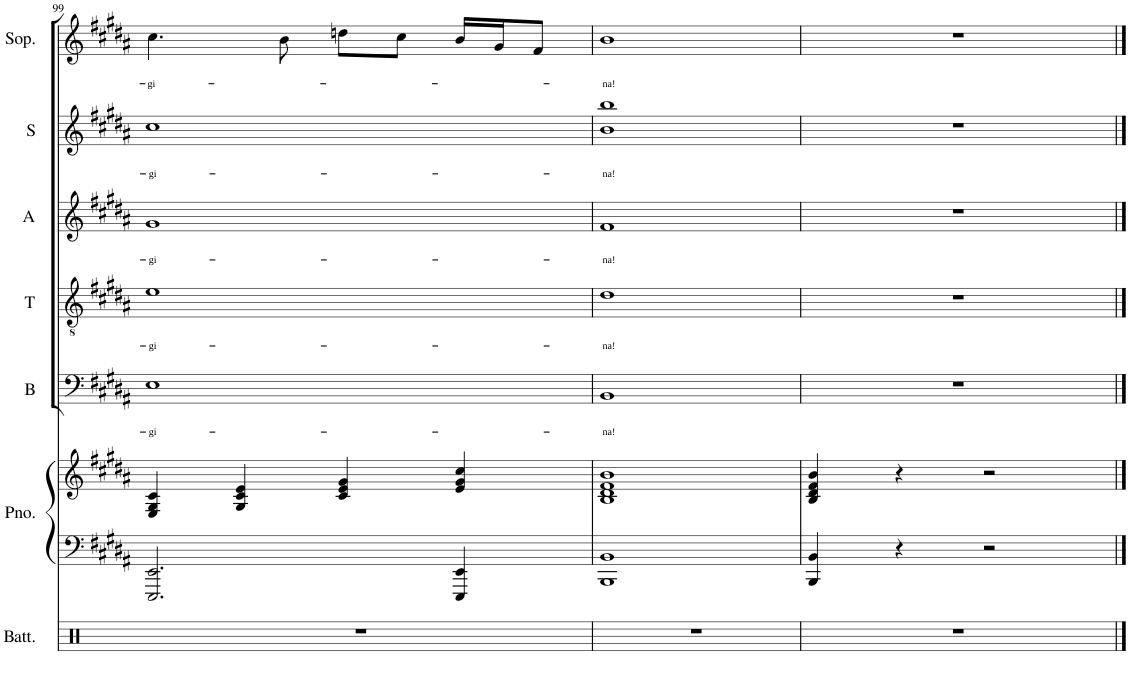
**kern	**kern	**kern	**kern	**text	**text	**kern	**text	**text	**kern	**text	**text	**kern	**text	**text	**kern	**text	**text
*part7	*part6	*part6	*part5	*part5	*part5	*part4	*part4	*part4	*part3	*part3	*part3	*part2	*part2	*part2	*part1	*part1	*part1
*staff8	*staff7	*staff6	*staff5	*staff5	*staff5	*staff4	*staff4	*staff4	*staff3	*staff3	*staff3	*staff2	*staff2	*staff2	*staff1	*staff1	*staff1
*I"Batterie	*I"Piano	*	*I"Basse	*	*	*I"Ténor	*	*	*I"Alto	*	*	*I"Soprano	*	*	*I"Soprano	*	*
*I'Batt.	*I'Pno.	*	*I'B	*	*	*I'T	*	*	*I'A	*	*	*I'S	*	*	*I'Sop.	*	*
!!LO:PB:g=z
*clefX	*clefF4	*clefG2	*clefF4	*	*	*clefGv2	*	*	*clefG2	*	*	*clefG2	*	*	*clefG2	*	*
*	*	*	*	*	*	*	*	*	*Trd1c2	*	*	*	*	*	*Trd1c2	*	*
*k[f#c#g#d#a#]	*k[f#c#g#d#a#]	*k[f#c#g#d#a#]	*k[f#c#g#d#a#]	*	*	*k[f#c#g#d#a#]	*	*	*k[f#c#g#d#a#]	*	*	*k[f#c#g#d#a#]	*	*	*k[f#c#g#d#a#]	*	*
*B:	*B:	*B:	*B:	*	*	*B:	*	*	*B:	*	*	*B:	*	*	*B:	*	*
*M4/4	*M4/4	*M4/4	*M4/4	*	*	*M4/4	*	*	*M4/4	*	*	*M4/4	*	*	*M4/4	*	*
=99	=99	=99	=99	=99	=99	=99	=99	=99	=99	=99	=99	=99	=99	=99	=99	=99	=99
!	!	!	!	!	!LO:LY:b	!	!	!LO:LY:b	!	!	!LO:LY:b	!	!	!LO:LY:b	!	!	!LO:LY:b
1r	2.EEE/ 2.EE/	4E/ 4G#/ 4c#/	1E	.	-gi-	1e	.	-gi-	1g#	.	-gi-	1cc#	.	-gi-	4.cc#\	.	-gi-
.	.	4G#/ 4c#/ 4e/	.	.	.	.	.	.	.	.	.	.	.	.	.	.	.
.	.	.	.	.	.	.	.	.	.	.	.	.	.	.	8b\	.	.
.	.	4c#/ 4e/ 4g#/	.	.	.	.	.	.	.	.	.	.	.	.	8ddn\L	.	.
.	.	.	.	.	.	.	.	.	.	.	.	.	.	.	8cc#\J	.	.
.	4EEE/ 4EE/	4e/ 4g#/ 4cc#/	.	.	.	.	.	.	.	.	.	.	.	.	16b/LL	.	.
.	.	.	.	.	.	.	.	.	.	.	.	.	.	.	16g#/J	.	.
.	.	.	.	.	.	.	.	.	.	.	.	.	.	.	8f#/J	.	.
=100	=100	=100	=100	=100	=100	=100	=100	=100	=100	=100	=100	=100	=100	=100	=100	=100	=100
!	!	!	!	!	!LO:LY:b	!	!	!LO:LY:b	!	!	!LO:LY:b	!	!	!LO:LY:b	!	!	!LO:LY:b
1r	1BBB 1BB	1B 1d# 1f# 1b	1BB	.	-na!	1d#	.	-na!	1f#	.	-na!	1b 1bb	.	-na!	1b	.	-na!
=101	=101	=101	=101	=101	=101	=101	=101	=101	=101	=101	=101	=101	=101	=101	=101	=101	=101
1r	4BBB/ 4BB/	4B/ 4d#/ 4f#/ 4b/	1r	.	.	1r	.	.	1r	.	.	1r	.	.	1r	.	.
.	4r	4r	.	.	.	.	.	.	.	.	.	.	.	.	.	.	.
.	2r	2r	.	.	.	.	.	.	.	.	.	.	.	.	.	.	.
==	==	==	==	==	==	==	==	==	==	==	==	==	==	==	==	==	==
*-	*-	*-	*-	*-	*-	*-	*-	*-	*-	*-	*-	*-	*-	*-	*-	*-	*-
